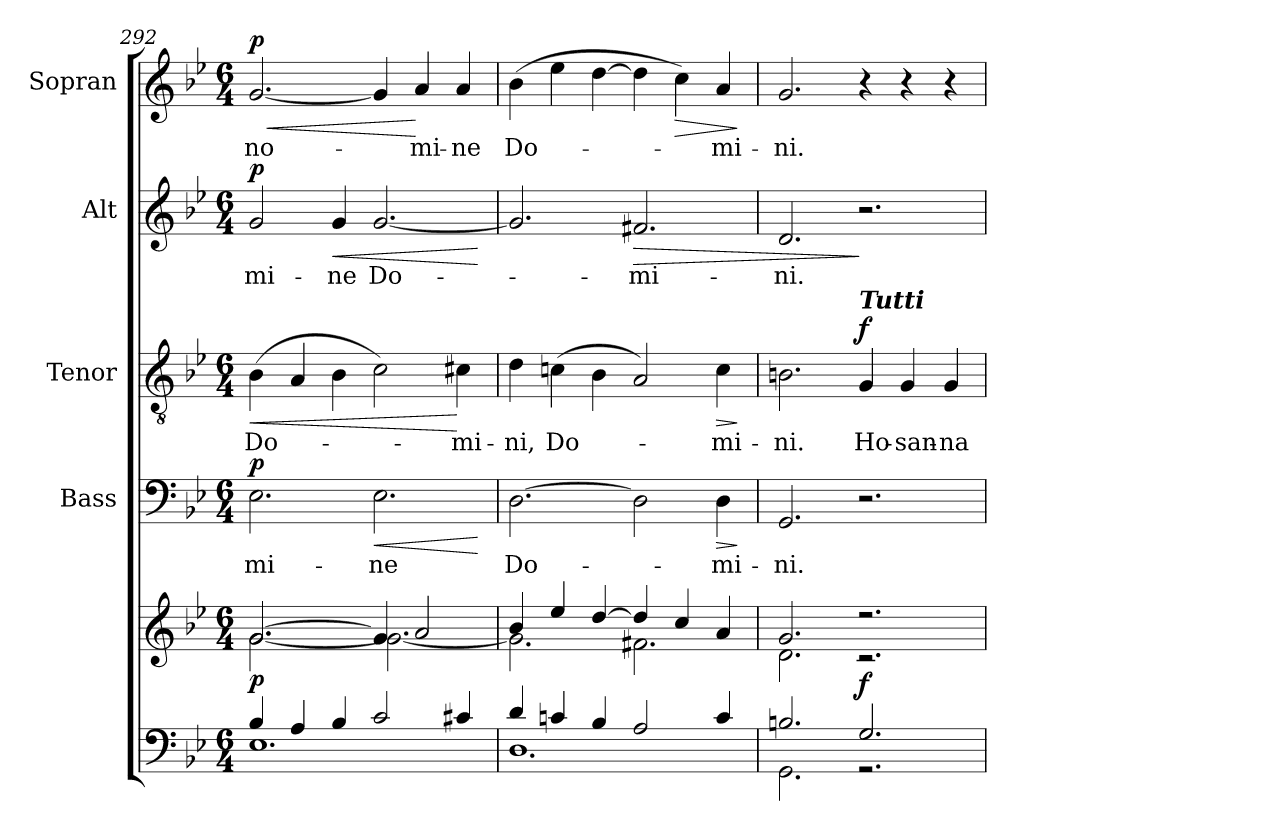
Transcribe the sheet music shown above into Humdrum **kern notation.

**kern	**kern	**dynam	**kern	**text	**dynam	**kern	**text	**dynam	**kern	**text	**dynam	**kern	**text	**dynam
*part5	*part5	*part5	*part4	*part4	*part4	*part3	*part3	*part3	*part2	*part2	*part2	*part1	*part1	*part1
*staff6	*staff5	*staff5/6	*staff4	*staff4	*staff4	*staff3	*staff3	*staff3	*staff2	*staff2	*staff2	*staff1	*staff1	*staff1
*	*	*	*I"Bass	*	*	*I"Tenor	*	*	*I"Alt	*	*	*I"Sopran	*	*
*	*	*	*I'B.	*	*	*I'T.	*	*	*I'A.	*	*	*I'S.	*	*
!!LO:PB:g=z
*clefF4	*clefG2	*	*clefF4	*	*	*clefGv2	*	*	*clefG2	*	*	*clefG2	*	*
*k[b-e-]	*k[b-e-]	*	*k[b-e-]	*	*	*k[b-e-]	*	*	*k[b-e-]	*	*	*k[b-e-]	*	*
*B-:	*B-:	*	*B-:	*	*	*B-:	*	*	*B-:	*	*	*B-:	*	*
*M6/4	*M6/4	*	*M6/4	*	*	*M6/4	*	*	*M6/4	*	*	*M6/4	*	*
=292	=292	=292	=292	=292	=292	=292	=292	=292	=292	=292	=292	=292	=292	=292
*^	*^	*	*	*	*	*	*	*	*	*	*	*	*	*
!	!	!	!	!LO:DY:b	!	!LO:LY:b	!LO:DY:a	!	!LO:LY:b	!LO:HP:b	!	!LO:LY:b	!LO:DY:a	!	!LO:LY:b	!LO:HP:b
!	!	!	!	!	!	!	!	!	!	!	!	!	!	!	!	!LO:DY:n=1:a
4B-/	1.E-	[>2.g/	[<2.g\	p	2.E-\	-mi-	p	(>4B-\	Do-	<	2g/	-mi-	p	[2.g/	no-	< p
4A/	.	.	.	.	.	.	.	4A/	.	.	.	.	.	.	.	.
!	!	!	!	!	!	!	!	!	!	!	!	!LO:LY:b	!LO:HP:b	!	!	!
4B-/	.	.	.	.	.	.	.	4B-\	.	.	4g/	-ne	<	.	.	.
!	!	!	!	!	!	!LO:LY:b	!LO:HP:b	!	!	!	!	!LO:LY:b	!	!	!	!
2c/	.	4g/]	2.g\_	.	2.E-\	-ne	<	2c\)	.	.	[2.g/	Do-	.	4g/]	.	.
!	!	!	!	!	!	!	!	!	!	!	!	!	!	!	!LO:LY:b	!
.	.	2a/	.	.	.	.	.	.	.	.	.	.	.	4a/	-mi-	[
!	!	!	!	!	!	!	!	!	!LO:LY:b	!	!	!	!	!	!LO:LY:b	!
4c#X/	.	.	.	.	.	.	.	4c#X\	-mi-	[	.	.	.	4a/	-ne	.
*v	*v	*	*	*	*	*	*	*	*	*	*	*	*	*	*	*
*	*v	*v	*	*	*	*	*	*	*	*	*	*	*	*	*
.	.	.	.	.	[	.	.	.	.	.	[	.	.	.
=293	=293	=293	=293	=293	=293	=293	=293	=293	=293	=293	=293	=293	=293	=293
*^	*^	*	*	*	*	*	*	*	*	*	*	*	*	*
!	!	!	!	!	!	!LO:LY:b	!	!	!LO:LY:b	!	!	!	!	!	!LO:LY:b	!
4d/	1.D	4b-/	2.g\]	.	[2.D\	Do-	.	4d\	-ni,	.	2.g/]	.	.	(>4b-\	Do-	.
!	!	!	!	!	!	!	!	!	!LO:LY:b	!	!	!	!	!	!	!
4cn/	.	4ee-/	.	.	.	.	.	(>4cn\	Do-	.	.	.	.	4ee-\	.	.
4B-/	.	[>4dd/	.	.	.	.	.	4B-\	.	.	.	.	.	[4dd\	.	.
!	!	!	!	!	!	!	!	!	!	!	!	!LO:LY:b	!LO:HP:b	!	!	!
2A/	.	4dd/]	2.f#X\	.	2D\]	.	.	2A/)	.	.	2.f#X/	-mi-	>	4dd\]	.	.
!	!	!	!	!	!	!	!	!	!	!	!	!	!	!	!	!LO:HP:b
.	.	4cc/	.	.	.	.	.	.	.	.	.	.	.	4cc\)	.	>
!	!	!	!	!	!	!LO:LY:b	!LO:HP:b	!	!LO:LY:b	!LO:HP:b	!	!	!	!	!LO:LY:b	!
4c/	.	4a/	.	.	4D\	-mi-	>	4c\	-mi-	>	.	.	.	4a/	-mi-	.
*v	*v	*	*	*	*	*	*	*	*	*	*	*	*	*	*	*
*	*v	*v	*	*	*	*	*	*	*	*	*	*	*	*	*
.	.	.	.	.	]	.	.	]	.	.	.	.	.	]
=294	=294	=294	=294	=294	=294	=294	=294	=294	=294	=294	=294	=294	=294	=294
*^	*^	*	*	*	*	*	*	*	*	*	*	*	*	*
!	!	!	!	!	!	!LO:LY:b	!	!	!LO:LY:b	!	!	!LO:LY:b	!	!	!LO:LY:b	!
2.Bn/	2.GG\	2.g/	2.d\	.	2.GG/	-ni.	.	2.Bn\	-ni.	.	2.d/	-ni.	.	2.g/	-ni.	.
!	!	!	!	!	!	!	!	!LO:TX:a:Bi:t=Tutti	!	!	!	!	!	!	!	!
!	!	!	!	!LO:DY:a=2	!	!	!	!	!LO:LY:b	!LO:DY:a	!	!	!	!	!	!
2.G/	2.rGG	2.r	2.r	f	2.r	.	.	4G/	Ho-	f	2.r	.	]	4r	.	.
!	!	!	!	!	!	!	!	!	!LO:LY:b	!	!	!	!	!	!	!
.	.	.	.	.	.	.	.	4G/	-san-	.	.	.	.	4r	.	.
!	!	!	!	!	!	!	!	!	!LO:LY:b	!	!	!	!	!	!	!
.	.	.	.	.	.	.	.	4G/	-na	.	.	.	.	4r	.	.
*v	*v	*	*	*	*	*	*	*	*	*	*	*	*	*	*	*
*	*v	*v	*	*	*	*	*	*	*	*	*	*	*	*	*
=	=	=	=	=	=	=	=	=	=	=	=	=	=	=
*-	*-	*-	*-	*-	*-	*-	*-	*-	*-	*-	*-	*-	*-	*-
